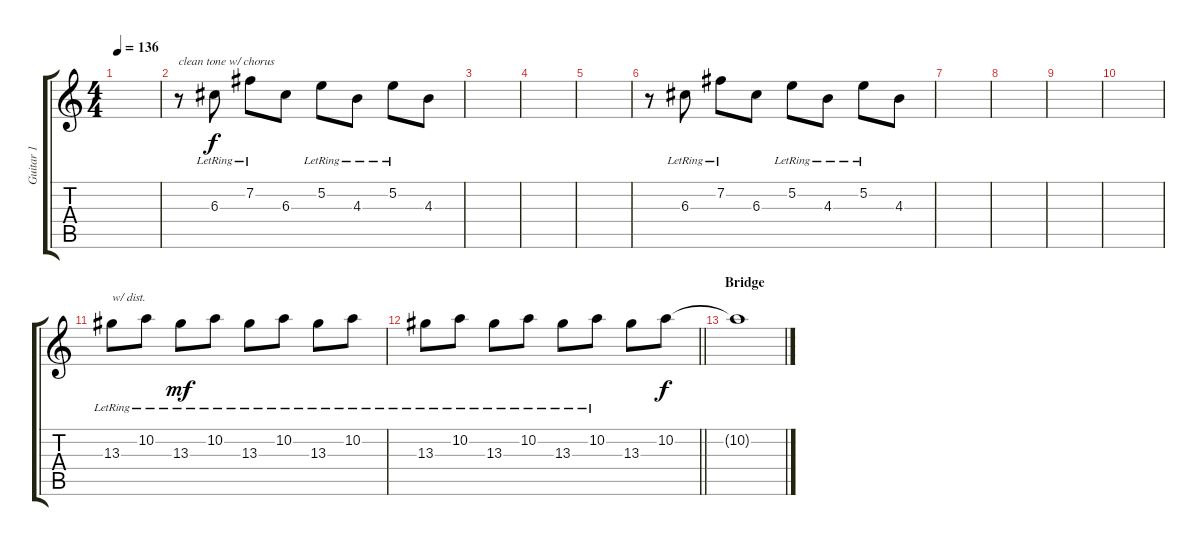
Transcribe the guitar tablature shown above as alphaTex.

\track ("Guitar 1" "Guitar 1") {instrument overdrivenguitar}
\staff {score tabs}
\tuning (E4 B3 G3 D3 A2 E2) {hide}
\ts (4 4)
\tempo 136
\clef g2
\ks c
|
r.8{txt "clean tone w/ chorus" instrument electricguitarclean} 6.3{lr}.8 7.2{lr}.8 6.3.8 5.2{lr}.8 4.3{lr}.8 5.2{lr}.8 4.3.8 |
|
|
|
r.8 6.3{lr}.8 7.2{lr}.8 6.3.8 5.2{lr}.8 4.3{lr}.8 5.2{lr}.8 4.3.8 |
|
|
|
|
13.3{lr}.8{txt "w/ dist." instrument overdrivenguitar} 10.2{lr}.8 13.3{lr}.8{dy mf} 10.2{lr}.8 13.3{lr}.8 10.2{lr}.8 13.3{lr}.8 10.2{lr}.8 |
\barLineRight lightlight
13.3{lr}.8 10.2{lr}.8 13.3{lr}.8 10.2{lr}.8 13.3{lr}.8 10.2{lr}.8 13.3.8 10.2.8{dy f} |
\section ("" "Bridge")
10.2{t}.1
